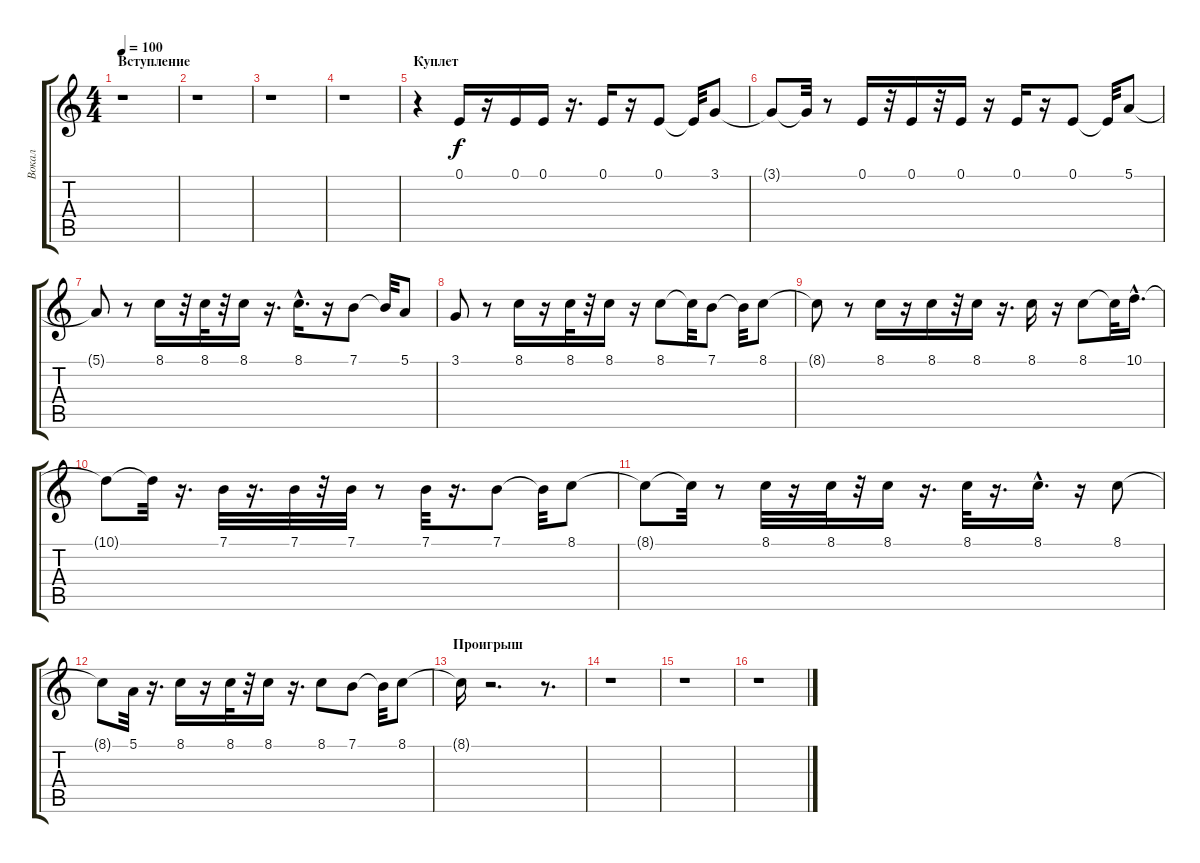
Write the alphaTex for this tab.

\track ("Вокал" "Вокал") {instrument voiceoohs}
\staff {score tabs}
\tuning (E4 B3 G3 D3 A2 E2) {hide}
\ts (4 4)
\section ("" "Вступление")
\tempo 100
\clef g2
\ks c
r.1{dy f instrument voiceoohs} |
r.1 |
r.1 |
r.1 |
\section ("" "Куплет")
r.4 0.1.16 r.16 0.1.16 0.1.16 r.16{d} 0.1.16 r.16 0.1.8 0.1{t}.32 3.1.8 |
3.1{t}.8 3.1{t}.32 r.8 0.1.16 r.32 0.1.16 r.32 0.1.16 r.16 0.1.16 r.16 0.1.8 0.1{t}.32 5.1.8 |
5.1{t}.8 r.8 8.1.16 r.32 8.1.32 r.32 8.1.16 r.16{d} 8.1{hac}.16{d} r.16 7.1.8 7.1{t}.32 5.1.8 |
3.1.8 r.8 8.1.16 r.16 8.1.32 r.32 8.1.16 r.16 8.1.8 8.1{t}.32 7.1.8 7.1{t}.32 8.1.8 |
8.1{t}.8 r.8 8.1.16 r.16 8.1.16 r.32 8.1.16 r.16{d} 8.1.16 r.16 8.1.8 8.1{t}.32 10.1{hac}.16{d} |
10.1{t}.8 10.1{t}.32 r.16{d} 7.1.32 r.16{d} 7.1.32 r.32 7.1.32 r.8 7.1.32 r.16{d} 7.1.8 7.1{t}.32 8.1.8 |
8.1{t}.8 8.1{t}.32 r.8 8.1.32 r.16 8.1.32 r.32 8.1.16 r.16{d} 8.1.32 r.16{d} 8.1{hac}.16{d} r.16 8.1.8 |
8.1{t}.8 5.1.32 r.16{d} 8.1.16 r.16 8.1.32 r.32 8.1.16 r.16{d} 8.1.8 7.1.8 7.1{t}.32 8.1.8 |
\section ("" "Проигрыш")
8.1{t}.16 r.2{d} r.8{d} |
r.1 |
r.1 |
r.1
